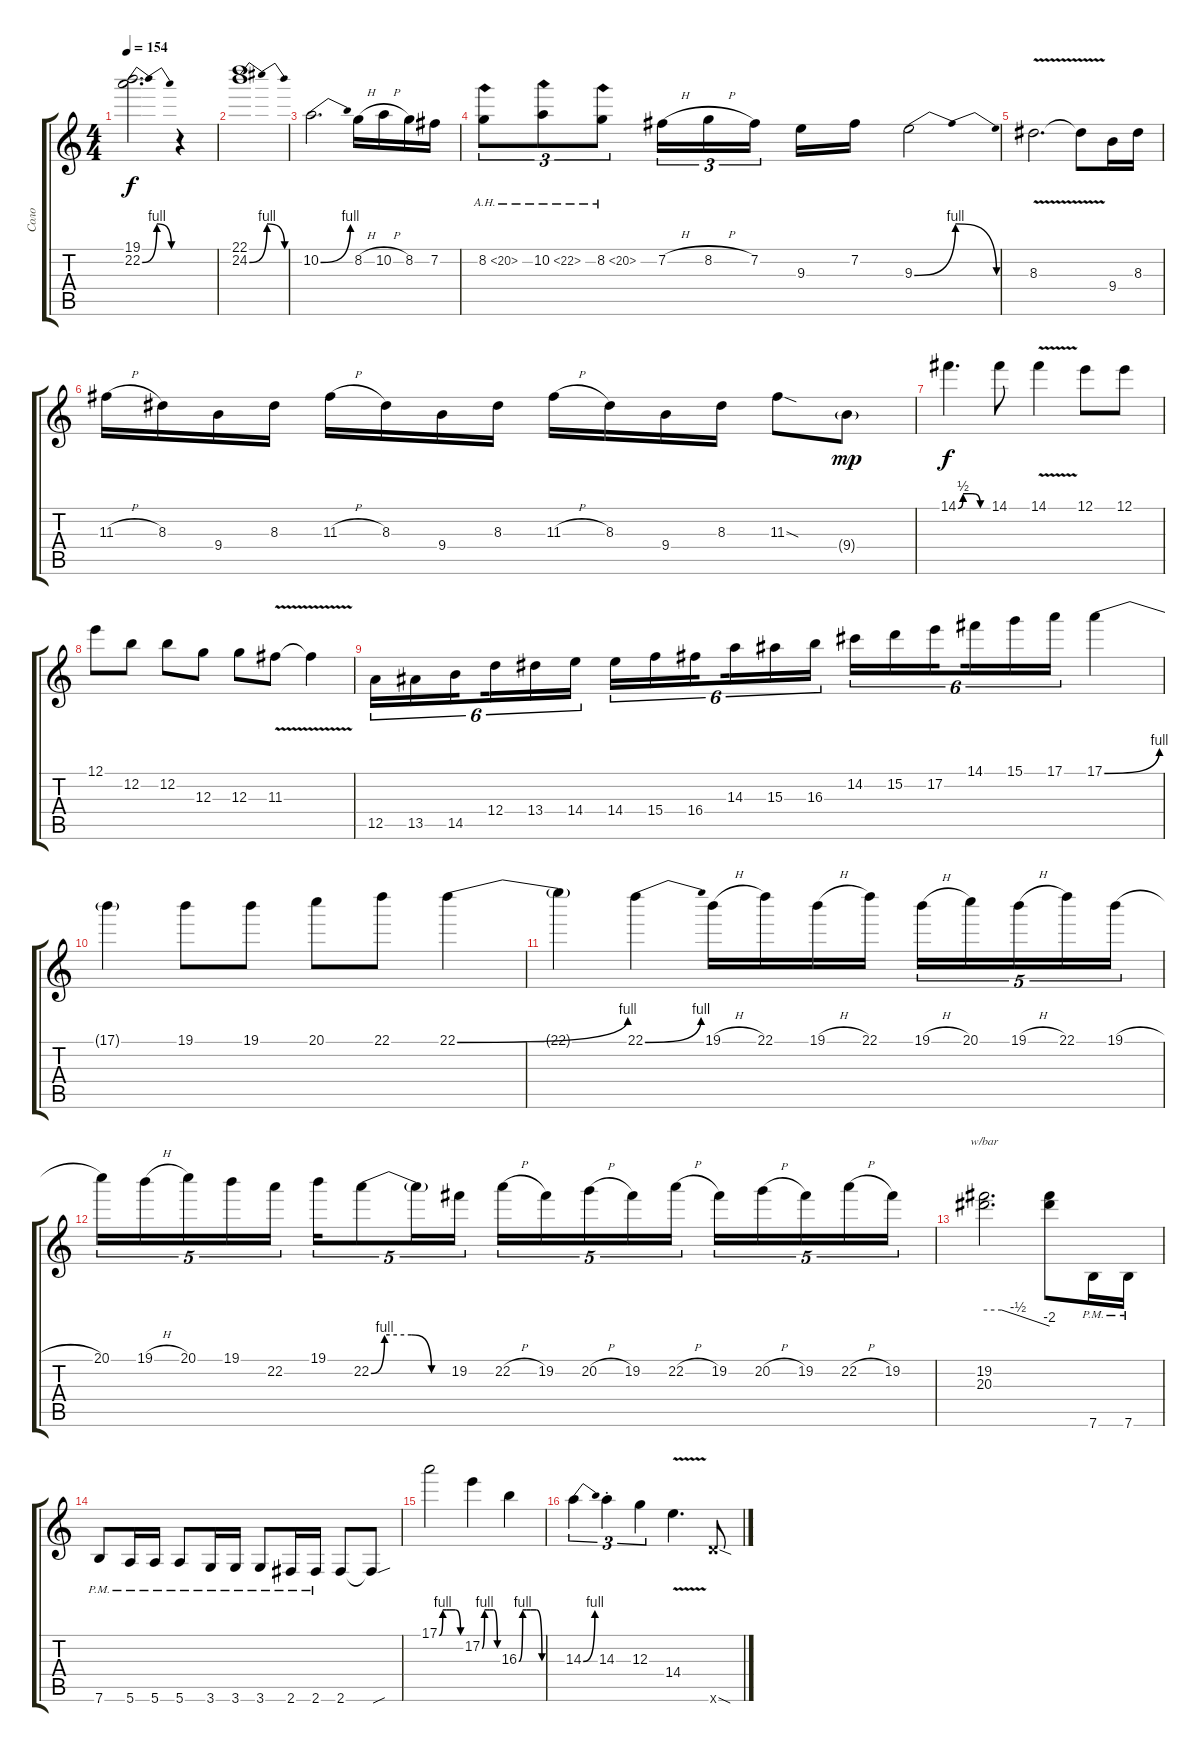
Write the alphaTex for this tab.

\track ("Соло" "Соло") {instrument distortionguitar}
\staff {score tabs}
\tuning (E4 B3 G3 D3 A2 E2) {hide}
\ts (4 4)
\tempo 154
\clef g2
\ks c
(19.1 22.2{be (bendrelease 0 0 15 4 30 4 60 0)}).2{d dy f} r.4 |
(22.1 24.2{be (bendrelease 0 0 9 4 30 4 60 0)}).1 |
10.2{be (bend 0 0 60 4)}.2{d} 8.2{h}.16 10.2{h}.16 8.2.16 7.2.16 |
8.2{ah 12}.8{tu (3 2)} 10.2{ah 12}.8{tu (3 2)} 8.2{ah 12}.8{tu (3 2)} 7.2{h}.16{tu (3 2)} 8.2{h}.16{tu (3 2)} 7.2.16{tu (3 2) beam splitsecondary} 9.3.16 7.2.16 9.3{be (bendrelease 0 0 20 4 30 4 60 0)}.2 |
8.3{v}.2{d} 8.3{t}.8 9.4.16 8.3.16 |
11.3{h}.16 8.3.16 9.4.16 8.3.16 11.3{h}.16 8.3.16 9.4.16 8.3.16 11.3{h}.16 8.3.16 9.4.16 8.3.16 11.3{sod}.8 9.4{g}.8{dy mp} |
14.1{be (custom 0 0 10 2 20 2 30 2 45 0 60 0)}.4{d dy f} 14.1.8 14.1{v}.4 12.1.8 12.1.8 |
12.1.8 12.2.8 12.2.8 12.3.8 12.3.8 11.3{v}.8 11.3{t}.4 |
12.5.16{tu (6 4)} 13.5.16{tu (6 4)} 14.5.16{tu (6 4) beam splitsecondary} 12.4.16{tu (6 4)} 13.4.16{tu (6 4)} 14.4.16{tu (6 4)} 14.4.16{tu (6 4)} 15.4.16{tu (6 4)} 16.4.16{tu (6 4) beam splitsecondary} 14.3.16{tu (6 4)} 15.3.16{tu (6 4)} 16.3.16{tu (6 4)} 14.2.16{tu (6 4)} 15.2.16{tu (6 4)} 17.2.16{tu (6 4) beam splitsecondary} 14.1.16{tu (6 4)} 15.1.16{tu (6 4)} 17.1.16{tu (6 4)} 17.1{be (bend 0 0 60 4)}.4 |
17.1{t}.4 19.1.8 19.1.8 20.1.8 22.1.8 22.1{be (bend 0 0 60 4)}.4 |
22.1{t}.4 22.1{be (bend 0 0 60 4)}.4 19.1{h}.16 22.1.16 19.1{h}.16 22.1.16 19.1{h}.16{tu (5 4)} 20.1.16{tu (5 4)} 19.1{h}.16{tu (5 4)} 22.1.16{tu (5 4)} 19.1{h}.16{tu (5 4)} |
20.1.16{tu (5 4)} 19.1{h}.16{tu (5 4)} 20.1.16{tu (5 4)} 19.1.16{tu (5 4)} 22.2.16{tu (5 4)} 19.1.16{tu (5 4)} 22.2{be (custom 0 0 10 4 30 4 45 0 60 0)}.8{tu (5 4)} 22.2{t}.16{tu (5 4)} 19.2.16{tu (5 4)} 22.2{h}.16{tu (5 4)} 19.2.16{tu (5 4)} 20.2{h}.16{tu (5 4)} 19.2.16{tu (5 4)} 22.2{h}.16{tu (5 4)} 19.2.16{tu (5 4)} 20.2{h}.16{tu (5 4)} 19.2.16{tu (5 4)} 22.2{h}.16{tu (5 4)} 19.2.16{tu (5 4)} |
(19.2 20.3).2{d tbe (custom default 0 0 16 0 31 -2 60 -8)} (19.2{t} 20.3{t}).8 7.6{pm}.16 7.6{pm}.16 |
7.6{pm}.8 5.6{pm}.16 5.6{pm}.16 5.6{pm}.8 3.6{pm}.16 3.6{pm}.16 3.6{pm}.8 2.6{pm}.16 2.6{pm}.16 2.6.8 2.6{sou t}.8 |
17.1{be (custom 0 0 10 4 20 4 30 4 45 4 60 0)}.2 17.2{be (custom 0 0 10 4 20 4 30 4 45 4 60 0)}.4 16.3{be (custom 0 0 10 4 20 4 30 4 45 4 60 0)}.4 |
14.3{be (bend 0 0 60 4)}.4{tu (3 2)} 14.3{st}.4{tu (3 2)} 12.3.4{tu (3 2)} 14.4{v}.4{d} 10.6{sod x}.8
